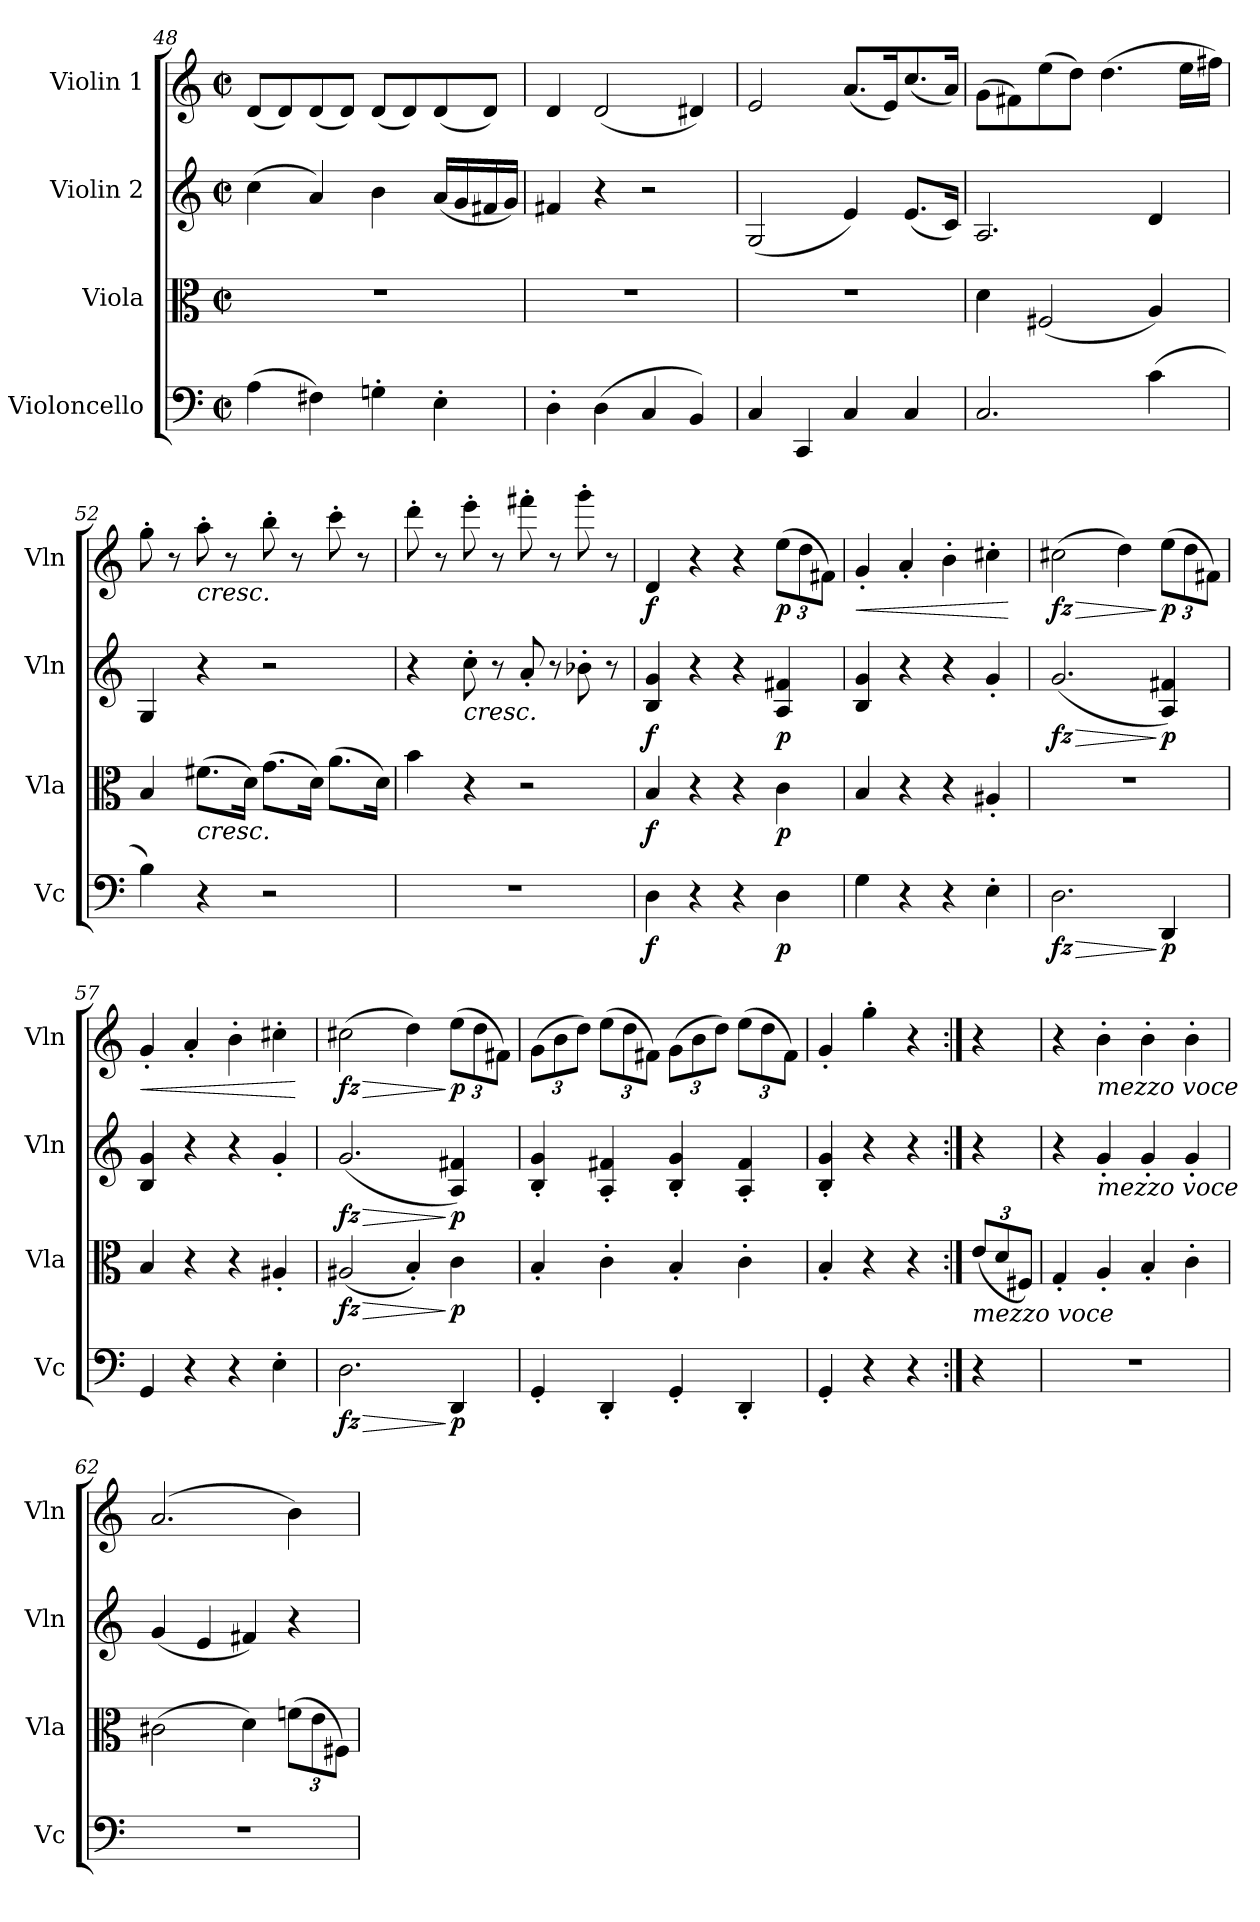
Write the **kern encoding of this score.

**kern	**dynam	**kern	**dynam	**kern	**dynam	**kern	**dynam
*part4	*part4	*part3	*part3	*part2	*part2	*part1	*part1
*staff4	*staff4	*staff3	*staff3	*staff2	*staff2	*staff1	*staff1
*I"Violoncello	*	*I"Viola	*	*I"Violin 2	*	*I"Violin 1	*
*I'Vc	*	*I'Vla	*	*I'Vln	*	*I'Vln	*
*clefF4	*	*clefC3	*	*clefG2	*	*clefG2	*
*k[]	*	*k[]	*	*k[]	*	*k[]	*
*M2/2	*	*M2/2	*	*M2/2	*	*M2/2	*
*met(c|)	*	*met(c|)	*	*met(c|)	*	*met(c|)	*
=48	=48	=48	=48	=48	=48	=48	=48
(>4A\	.	1r	.	(>4cc\	.	(<8d/L	.
.	.	.	.	.	.	8d/)	.
4F#X\)	.	.	.	4a/)	.	(<8d/	.
.	.	.	.	.	.	8d/J)	.
4Gn'\	.	.	.	4b\	.	(<8d/L	.
.	.	.	.	.	.	8d/)	.
4E'\	.	.	.	(<16a/LL	.	(<8d/	.
.	.	.	.	16g/	.	.	.
.	.	.	.	16f#X/	.	8d/J)	.
.	.	.	.	16g/JJ)	.	.	.
=49	=49	=49	=49	=49	=49	=49	=49
4D'\	.	1r	.	4f#X/	.	4d/	.
(>4D\	.	.	.	4r	.	(<2d/	.
4C/	.	.	.	2r	.	.	.
!	!	!	!	!	!	!	!LO:DY:b
4BB/)	.	.	.	.	.	4d#X/)	other-dynamics
=50	=50	=50	=50	=50	=50	=50	=50
4C/	.	1r	.	(<2G/	.	2e/	.
4CC/	.	.	.	.	.	.	.
4C/	.	.	.	4e/)	.	(<8.a/L	.
.	.	.	.	.	.	16e/K)	.
4C/	.	.	.	(<8.e/L	.	(<8.cc/	.
.	.	.	.	16c/Jk)	.	16a/Jk)	.
!!LO:LB:g=z
=51	=51	=51	=51	=51	=51	=51	=51
2.C/	.	4d\	.	2.A/	.	(>8g\L	.
.	.	.	.	.	.	8f#X\)	.
.	.	(<2F#X/	.	.	.	(>8ee\	.
.	.	.	.	.	.	8dd\J)	.
.	.	.	.	.	.	(>4.dd\	.
(>4c\	.	4A/)	.	4d/	.	.	.
.	.	.	.	.	.	16ee\LL	.
.	.	.	.	.	.	16ff#X\JJ)	.
=52	=52	=52	=52	=52	=52	=52	=52
4B\)	.	4B/	.	4G/	.	8gg'\	.
.	.	.	.	.	.	8r	.
!	!	!	!	!	!	!LO:TX:b:i:t=cresc.	!
!	!	!LO:TX:b:i:t=cresc.	!	!	!	!	!
4r	.	(>8.f#X\L	.	4r	.	8aa'\	.
.	.	.	.	.	.	8r	.
.	.	16d\Jk)	.	.	.	.	.
2r	.	(>8.g\L	.	2r	.	8bb'\	.
.	.	.	.	.	.	8r	.
.	.	16d\Jk)	.	.	.	.	.
.	.	(>8.a\L	.	.	.	8ccc'\	.
.	.	.	.	.	.	8r	.
.	.	16d\Jk)	.	.	.	.	.
=53	=53	=53	=53	=53	=53	=53	=53
1r	.	4b\	.	4r	.	8ddd'\	.
.	.	.	.	.	.	8r	.
!	!	!	!	!LO:TX:b:i:t=cresc.	!	!	!
.	.	4r	.	8cc'\	.	8eee'\	.
.	.	.	.	8r	.	8r	.
.	.	2r	.	8a'/	.	8fff#X'\	.
.	.	.	.	8r	.	8r	.
.	.	.	.	8b-X'\	.	8ggg'\	.
.	.	.	.	8r	.	8r	.
=54	=54	=54	=54	=54	=54	=54	=54
!	!LO:DY:b	!	!LO:DY:b	!	!LO:DY:b	!	!LO:DY:b
4D\	f	4B/	f	4B/ 4g/	f	4d/	f
4r	.	4r	.	4r	.	4r	.
4r	.	4r	.	4r	.	4r	.
*	*	*	*	*	*	*Xbrackettup	*
!	!LO:DY:b	!	!LO:DY:b	!	!LO:DY:b	!	!LO:DY:b
4D\	p	4c\	p	4A/ 4f#X/	p	(>12ee\L	p
.	.	.	.	.	.	12dd\	.
.	.	.	.	.	.	12f#X\J)	.
=55	=55	=55	=55	=55	=55	=55	=55
!	!	!	!	!	!	!	!LO:HP:b
4G\	.	4B/	.	4B/ 4g/	.	4g'/	<
4r	.	4r	.	4r	.	4a'/	.
4r	.	4r	.	4r	.	4b'\	.
4E'\	.	4A#X'/	.	4g'/	.	4cc#X'\	.
.	.	.	.	.	.	.	[
!!LO:LB:g=z
=56	=56	=56	=56	=56	=56	=56	=56
!	!LO:HP:b	!	!	!	!LO:HP:b	!	!LO:HP:b
!	!LO:DY:n=1:b	!	!	!	!LO:DY:n=1:b	!	!LO:DY:n=1:b
2.D\	> fz	1r	.	(<2.g/	> fz	(>2cc#X\	> fz
.	.	.	.	.	.	4dd\)	.
!	!LO:DY:n=2:b	!	!	!	!LO:DY:n=2:b	!	!LO:DY:n=2:b
4DD/	] p	.	.	4A/ 4f#X/)	] p	(>12ee\L	] p
.	.	.	.	.	.	12dd\	.
.	.	.	.	.	.	12f#X\J)	.
=57	=57	=57	=57	=57	=57	=57	=57
!	!	!	!	!	!	!	!LO:HP:b
4GG/	.	4B/	.	4B/ 4g/	.	4g'/	<
4r	.	4r	.	4r	.	4a'/	.
4r	.	4r	.	4r	.	4b'\	.
4E'\	.	4A#X'/	.	4g'/	.	4cc#X'\	.
.	.	.	.	.	.	.	[
=58	=58	=58	=58	=58	=58	=58	=58
!	!LO:HP:b	!	!LO:HP:b	!	!LO:HP:b	!	!LO:HP:b
!	!LO:DY:n=1:b	!	!LO:DY:n=1:b	!	!LO:DY:n=1:b	!	!LO:DY:n=1:b
2.D\	> fz	(<2A#X/	> fz	(<2.g/	> fz	(>2cc#X\	> fz
.	.	4B'/)	.	.	.	4dd\)	.
!	!LO:DY:n=2:b	!	!LO:DY:n=2:b	!	!LO:DY:n=2:b	!	!LO:DY:n=2:b
4DD/	] p	4c\	] p	4A/ 4f#X/)	] p	(>12ee\L	] p
.	.	.	.	.	.	12dd\	.
.	.	.	.	.	.	12f#X\J)	.
=59	=59	=59	=59	=59	=59	=59	=59
4GG'/	.	4B'/	.	4B/' 4g/'	.	(>12g\L	.
.	.	.	.	.	.	12b\	.
.	.	.	.	.	.	12dd\J)	.
4DD'/	.	4c'\	.	4A/' 4f#X/'	.	(>12ee\L	.
.	.	.	.	.	.	12dd\	.
.	.	.	.	.	.	12f#X\J)	.
4GG'/	.	4B'/	.	4B/' 4g/'	.	(>12g\L	.
.	.	.	.	.	.	12b\	.
.	.	.	.	.	.	12dd\J)	.
4DD'/	.	4c'\	.	4A/' 4f#/'	.	(>12ee\L	.
.	.	.	.	.	.	12dd\	.
.	.	.	.	.	.	12f#\J)	.
=59X1	=59X1	=59X1	=59X1	=59X1	=59X1	=59X1	=59X1
4GG'/	.	4B'/	.	4B/' 4g/'	.	4g'/	.
4r	.	4r	.	4r	.	4gg'\	.
4r	.	4r	.	4r	.	4r	.
!!LO:PB:g=z
=60:|!	=60:|!	=60:|!	=60:|!	=60:|!	=60:|!	=60:|!	=60:|!
*	*	*Xbrackettup	*	*	*	*	*
!	!	!LO:TX:b:i:t=mezzo voce	!	!	!	!	!
4r	.	(<12e/L	.	4r	.	4r	.
.	.	12d/	.	.	.	.	.
.	.	12F#X/J)	.	.	.	.	.
=61	=61	=61	=61	=61	=61	=61	=61
1r	.	4G'/	.	4r	.	4r	.
!	!	!	!	!	!	!LO:TX:b:i:t=mezzo voce	!
!	!	!	!	!LO:TX:b:i:t=mezzo voce	!	!	!
.	.	4A'/	.	4g'/	.	4b'\	.
.	.	4B'/	.	4g'/	.	4b'\	.
.	.	4c'\	.	4g'/	.	4b'\	.
=62	=62	=62	=62	=62	=62	=62	=62
1r	.	(>2c#X\	.	(<4g/	.	(>2.a/	.
.	.	.	.	4e/	.	.	.
.	.	4d\)	.	4f#X/)	.	.	.
.	.	(>12fn\L	.	4r	.	4b\)	.
.	.	12e\	.	.	.	.	.
.	.	12F#X\J)	.	.	.	.	.
=	=	=	=	=	=	=	=
*-	*-	*-	*-	*-	*-	*-	*-
